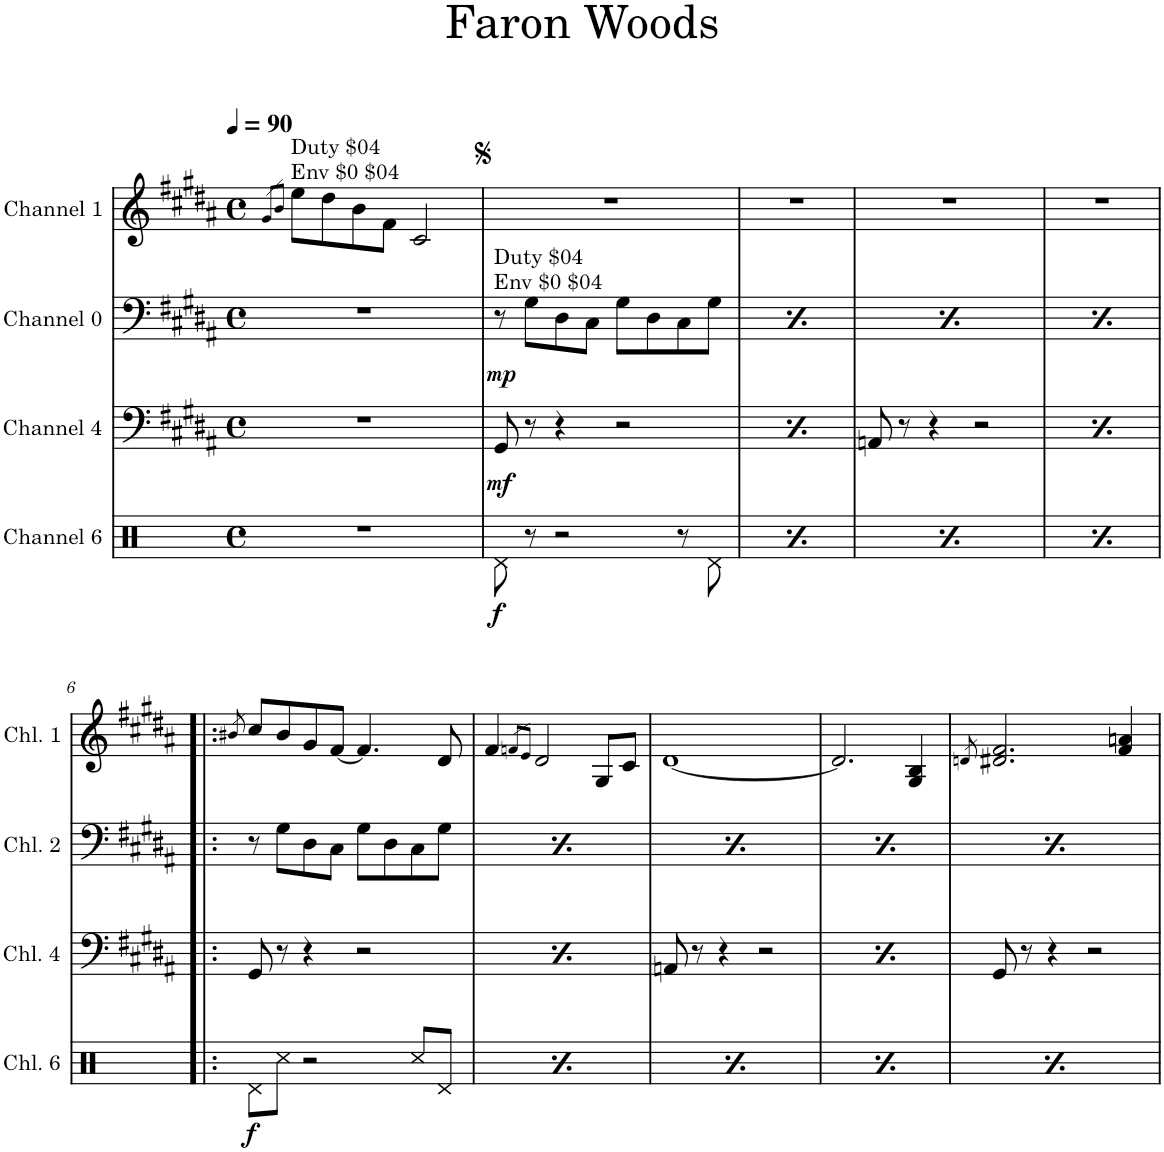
**kern	**dynam	**kern	**dynam	**kern	**dynam	**kern
*part4	*part4	*part3	*part3	*part2	*part2	*part1
*staff4	*staff4	*staff3	*staff3	*staff2	*staff2	*staff1
*I"Channel 6	*	*I"Channel 4	*	*I"Channel 0	*	*I"Channel 1
*I'Chl. 6	*	*I'Chl. 4	*	*I'Chl. 2	*	*I'Chl. 1
*clefX	*	*clefF4	*	*clefF4	*	*clefG2
*k[]	*	*k[f#c#g#d#a#]	*	*k[f#c#g#d#a#]	*	*k[f#c#g#d#a#]
*M4/4	*	*M4/4	*	*M4/4	*	*M4/4
*met(c)	*	*met(c)	*	*met(c)	*	*met(c)
*MM90	*	*MM90	*	*MM90	*	*MM90
=1	=1	=1	=1	=1	=1	=1
.	.	.	.	.	.	8qg#/L
.	.	.	.	.	.	8qb/J
!	!	!	!	!	!	!LO:TX:a:t=Duty $04
!	!	!	!	!	!	!LO:TX:a:t=Env $0 $04
1r	.	1r	.	1r	.	8ee\L
.	.	.	.	.	.	8dd#\
.	.	.	.	.	.	8b\
.	.	.	.	.	.	8f#\J
.	.	.	.	.	.	2c#/
=2	=2	=2	=2	=2	=2	=2
!	!	!	!	!LO:TX:a:t=Duty $04	!	!
!	!	!	!	!LO:TX:a:t=Env $0 $04	!	!
!	!LO:DY:b	!	!LO:DY:b	!	!LO:DY:b	!
8Rd\	f	8GG#/	mf	8r	mp	1r
8r	.	8r	.	8G#\L	.	.
2r	.	4r	.	8D#\	.	.
.	.	.	.	8C#\J	.	.
.	.	2r	.	8G#\L	.	.
.	.	.	.	8D#\	.	.
8r	.	.	.	8C#\	.	.
8Rd\	.	.	.	8G#\J	.	.
=3	=3	=3	=3	=3	=3	=3
!	!	!	!	!LO:TX:a:t=Duty $04	!	!
!	!	!	!	!LO:TX:a:t=Env $0 $04	!	!
!	!LO:DY:b	!	!LO:DY:b	!	!LO:DY:b	!
8Rd\	f	8GG#/	mf	8r	mp	1r
8r	.	8r	.	8G#\L	.	.
2r	.	4r	.	8D#\	.	.
.	.	.	.	8C#\J	.	.
.	.	2r	.	8G#\L	.	.
.	.	.	.	8D#\	.	.
8r	.	.	.	8C#\	.	.
8Rd\	.	.	.	8G#\J	.	.
=4	=4	=4	=4	=4	=4	=4
!	!	!	!	!LO:TX:a:t=Duty $04	!	!
!	!	!	!	!LO:TX:a:t=Env $0 $04	!	!
!	!LO:DY:b	!	!	!	!LO:DY:b	!
8Rd\	f	8AAn/	.	8r	mp	1r
8r	.	8r	.	8G#\L	.	.
2r	.	4r	.	8D#\	.	.
.	.	.	.	8C#\J	.	.
.	.	2r	.	8G#\L	.	.
.	.	.	.	8D#\	.	.
8r	.	.	.	8C#\	.	.
8Rd\	.	.	.	8G#\J	.	.
=5	=5	=5	=5	=5	=5	=5
!	!	!	!	!LO:TX:a:t=Duty $04	!	!
!	!	!	!	!LO:TX:a:t=Env $0 $04	!	!
!	!LO:DY:b	!	!	!	!LO:DY:b	!
8Rd\	f	8AAn/	.	8r	mp	1r
8r	.	8r	.	8G#\L	.	.
2r	.	4r	.	8D#\	.	.
.	.	.	.	8C#\J	.	.
.	.	2r	.	8G#\L	.	.
.	.	.	.	8D#\	.	.
8r	.	.	.	8C#\	.	.
8Rd\	.	.	.	8G#\J	.	.
!!LO:LB:g=z
=6!|:	=6!|:	=6!|:	=6!|:	=6!|:	=6!|:	=6!|:
.	.	.	.	.	.	8qb#X/
!	!LO:DY:b	!	!	!	!	!
8Rd\L	f	8GG#/	.	8r	.	8cc#/L
8Rcc\J	.	8r	.	8G#\L	.	8b#/
2r	.	4r	.	8D#\	.	8g#/
.	.	.	.	8C#\J	.	[8f#/J
.	.	2r	.	8G#\L	.	4.f#/]
.	.	.	.	8D#\	.	.
8Rcc/L	.	.	.	8C#\	.	.
8Rd/J	.	.	.	8G#\J	.	8d#/
=7	=7	=7	=7	=7	=7	=7
!	!LO:DY:b	!	!	!	!	!
8Rd\L	f	8GG#/	.	8r	.	4f#/
8Rcc\J	.	8r	.	8G#\L	.	.
.	.	.	.	.	.	8qfn/L
.	.	.	.	.	.	8qe/J
2r	.	4r	.	8D#\	.	2d#/
.	.	.	.	8C#\J	.	.
.	.	2r	.	8G#\L	.	.
.	.	.	.	8D#\	.	.
8Rcc/L	.	.	.	8C#\	.	8G#/L
8Rd/J	.	.	.	8G#\J	.	8c#/J
=8	=8	=8	=8	=8	=8	=8
!	!LO:DY:b	!	!	!	!	!
8Rd\L	f	8AAn/	.	8r	.	[1d#
8Rcc\J	.	8r	.	8G#\L	.	.
2r	.	4r	.	8D#\	.	.
.	.	.	.	8C#\J	.	.
.	.	2r	.	8G#\L	.	.
.	.	.	.	8D#\	.	.
8Rcc/L	.	.	.	8C#\	.	.
8Rd/J	.	.	.	8G#\J	.	.
=9	=9	=9	=9	=9	=9	=9
!	!LO:DY:b	!	!	!	!	!
8Rd\L	f	8AAn/	.	8r	.	2.d#/]
8Rcc\J	.	8r	.	8G#\L	.	.
2r	.	4r	.	8D#\	.	.
.	.	.	.	8C#\J	.	.
.	.	2r	.	8G#\L	.	.
.	.	.	.	8D#\	.	.
8Rcc/L	.	.	.	8C#\	.	4G#/ 4B/
8Rd/J	.	.	.	8G#\J	.	.
=10	=10	=10	=10	=10	=10	=10
.	.	.	.	.	.	8qdn/
!	!LO:DY:b	!	!	!	!	!
8Rd\L	f	8GG#/	.	8r	.	2.d#X/ 2.f#/
8Rcc\J	.	8r	.	8G#\L	.	.
2r	.	4r	.	8D#\	.	.
.	.	.	.	8C#\J	.	.
.	.	2r	.	8G#\L	.	.
.	.	.	.	8D#\	.	.
8Rcc/L	.	.	.	8C#\	.	4f#/ 4an/
8Rd/J	.	.	.	8G#\J	.	.
=	=	=	=	=	=	=
*-	*-	*-	*-	*-	*-	*-
